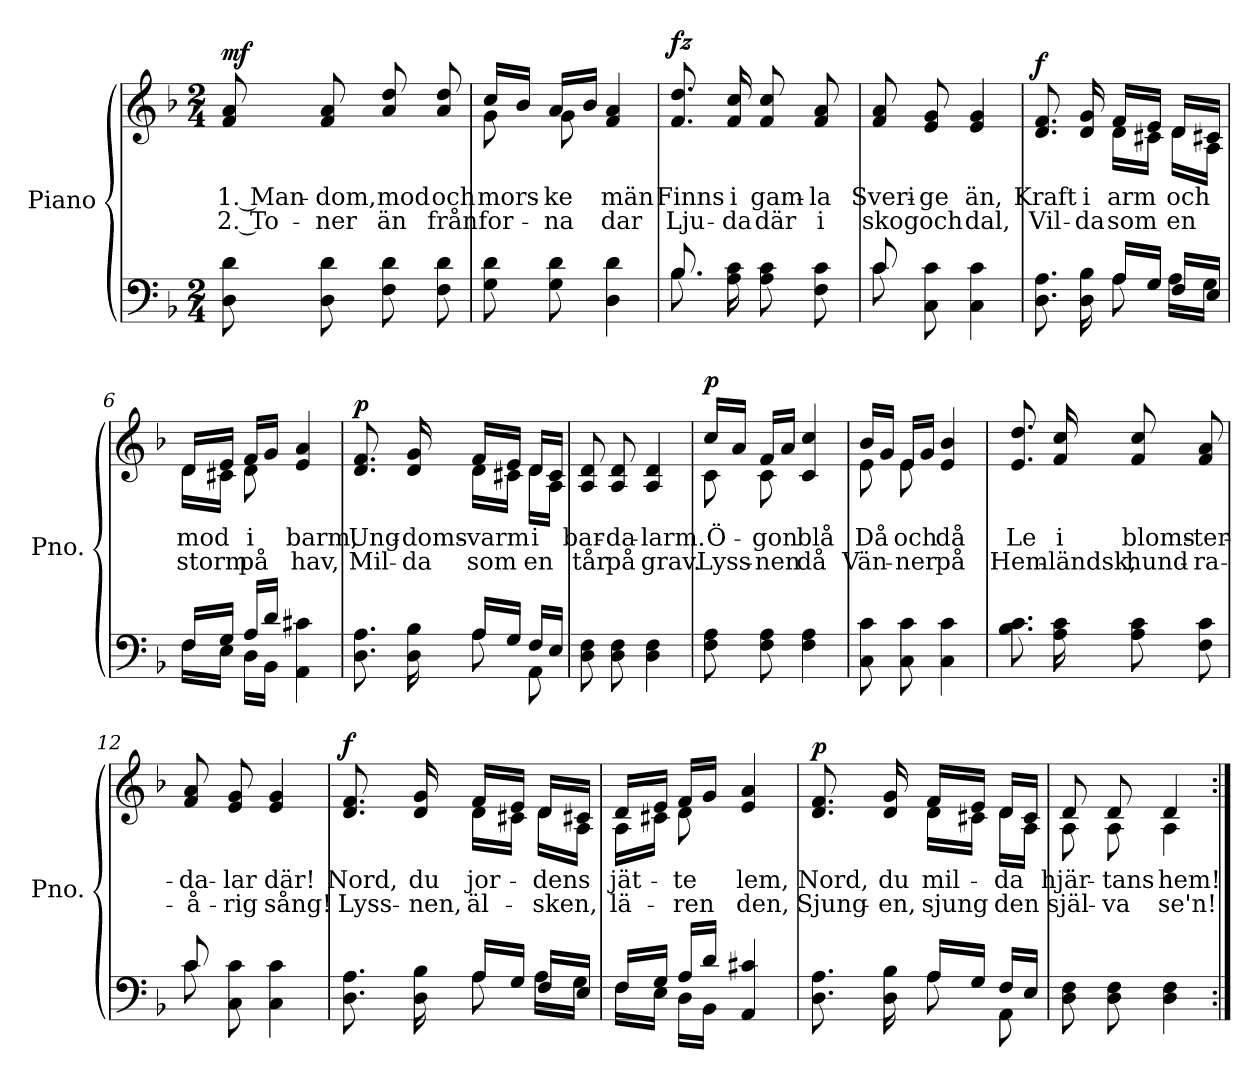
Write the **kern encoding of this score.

**kern	**kern	**text	**text	**dynam
*part1	*part1	*part1	*part1	*part1
*staff2	*staff1	*staff1	*staff1	*staff1/2
*I"Piano	*	*	*	*
*I'Pno.	*	*	*	*
*clefF4	*clefG2	*	*	*
*k[b-]	*k[b-]	*	*	*
*M2/4	*M2/4	*	*	*
*MM60	*MM60	*	*	*
=1	=1	=1	=1	=1
!	!	!LO:LY:b	!LO:LY:b	!LO:DY:a
8D\ 8d\	8f/ 8a/	1. Man-	2. To-	mf
!	!	!LO:LY:b	!LO:LY:b	!
8D\ 8d\	8f/ 8a/	-dom,	-ner	.
!	!	!LO:LY:b	!LO:LY:b	!
8F\ 8d\	8a/ 8dd/	mod	än	.
!	!	!LO:LY:b	!LO:LY:b	!
8F\ 8d\	8a/ 8dd/	och	från	.
=2	=2	=2	=2	=2
!	!	!LO:LY:b	!LO:LY:b	!
*	*^	*	*	*
8G\ 8d\	16cc/LL	8g\	mors-	for-	.
.	16b-/JJ	.	.	.	.
!	!	!	!LO:LY:b	!LO:LY:b	!
8G\ 8d\	16a/LL	8g\	-ke	-na	.
.	16b-/JJ	.	.	.	.
!	!	!	!LO:LY:b	!LO:LY:b	!
4D\ 4d\	4f/ 4a/	4ryy	män	dar	.
=3	=3	=3	=3	=3	=3
*^	*	*	*	*	*
!	!	!	!	!LO:LY:b	!LO:LY:b	!LO:DY:a
*	*	*v	*v	*	*	*
8.B-/	8.B-\	8.f/ 8.dd/	Finns	Lju-	fz
!	!	!	!LO:LY:b	!LO:LY:b	!
16A\ 16c\	4ryy	16f/ 16cc/	i	-da	.
!	!	!	!LO:LY:b	!LO:LY:b	!
8A\ 8c\	.	8f/ 8cc/	gam-	där	.
!	!	!	!LO:LY:b	!LO:LY:b	!
8F\ 8c\	.	8f/ 8a/	-la	i	.
.	16ryy	.	.	.	.
=4	=4	=4	=4	=4	=4
!	!	!	!LO:LY:b	!LO:LY:b	!
8c/	8c\	8f/ 8a/	Sveri-	skog	.
!	!	!	!LO:LY:b	!LO:LY:b	!
8C\ 8c\	4.ryy	8e/ 8g/	-ge	och	.
!	!	!	!LO:LY:b	!LO:LY:b	!
4C\ 4c\	.	4e/ 4g/	än,	dal,	.
!!LO:LB:g=z
=5	=5	=5	=5	=5	=5
!	!	!	!LO:LY:b	!LO:LY:b	!LO:DY:a
*	*	*^	*	*	*
8.D\ 8.A\	4ryy	8.d/ 8.f/	4ryy	Kraft	Vil-	f
!	!	!	!	!LO:LY:b	!LO:LY:b	!
16D\ 16B-\	.	16d/ 16g/	.	i	-da	.
!	!	!	!	!LO:LY:b	!LO:LY:b	!
16A/LL	8A\	16f/LL	16d\LL	arm	som	.
16G/JJ	.	16e/JJ	16c#X\JJ	.	.	.
!	!	!	!	!LO:LY:b	!LO:LY:b	!
16F/LL	16A\LL	16d/LL	16d\LL	och	en	.
16E/JJ	16G\JJ	16c#X/JJ	16A\JJ	.	.	.
=6	=6	=6	=6	=6	=6	=6
!	!	!	!	!LO:LY:b	!LO:LY:b	!
16F/LL	16F\LL	16d/LL	16d\LL	mod	storm	.
16G/JJ	16E\JJ	16e/JJ	16c#X\JJ	.	.	.
!	!	!	!	!LO:LY:b	!LO:LY:b	!
16A/LL	16D\LL	16f/LL	8d\	i	på	.
16d/JJ	16BB-\JJ	16g/JJ	.	.	.	.
!	!	!	!	!LO:LY:b	!LO:LY:b	!
4AA\ 4c#X\	4ryy	4e/ 4a/	4ryy	barm,	hav,	.
=7	=7	=7	=7	=7	=7	=7
!	!	!	!	!LO:LY:b	!LO:LY:b	!LO:DY:a
8.D\ 8.A\	4ryy	8.d/ 8.f/	4ryy	Ung-	Mil-	p
!	!	!	!	!LO:LY:b	!LO:LY:b	!
16D\ 16B-\	.	16d/ 16g/	.	-doms-	-da	.
!	!	!	!	!LO:LY:b	!LO:LY:b	!
16A/LL	8A\	16f/LL	16d\LL	-varm	som	.
16G/JJ	.	16e/JJ	16c#X\JJ	.	.	.
!	!	!	!	!LO:LY:b	!LO:LY:b	!
16F/LL	8AA\	16d/LL	16d\LL	i	en	.
16E/JJ	.	16c#/JJ	16A\JJ	.	.	.
*v	*v	*	*	*	*	*
=8	=8	=8	=8	=8	=8
!	!	!	!LO:LY:b	!LO:LY:b	!
*	*v	*v	*	*	*
8D\ 8F\	8A/ 8d/	bar-	tår	.
!	!	!LO:LY:b	!LO:LY:b	!
8D\ 8F\	8A/ 8d/	-da-	på	.
!	!	!LO:LY:b	!LO:LY:b	!
4D\ 4F\	4A/ 4d/	-larm.	grav.	.
!!LO:LB:g=z
=9	=9	=9	=9	=9
!	!	!LO:LY:b	!LO:LY:b	!LO:DY:a
*	*^	*	*	*
8F\ 8A\	16cc/LL	8c\	Ö-	Lyss-	p
.	16a/JJ	.	.	.	.
!	!	!	!LO:LY:b	!LO:LY:b	!
8F\ 8A\	16f/LL	8c\	-gon	-nen	.
.	16a/JJ	.	.	.	.
!	!	!	!LO:LY:b	!LO:LY:b	!
4F\ 4A\	4c/ 4cc/	4ryy	blå	då	.
=10	=10	=10	=10	=10	=10
!	!	!	!LO:LY:b	!LO:LY:b	!
8C\ 8c\	16b-/LL	8e\	Då	Vän-	.
.	16g/JJ	.	.	.	.
!	!	!	!LO:LY:b	!LO:LY:b	!
8C\ 8c\	16e/LL	8e\	och	-ner	.
.	16g/JJ	.	.	.	.
!	!	!	!LO:LY:b	!LO:LY:b	!
4C\ 4c\	4e/ 4b-/	4ryy	då	på	.
=11	=11	=11	=11	=11	=11
!	!LO:TX:a:i:t=cresc.	!	!	!	!
!	!	!	!LO:LY:b	!LO:LY:b	!
*	*v	*v	*	*	*
8.B-\ 8.c\	8.e/ 8.dd/	Le	Hem-	.
!	!	!LO:LY:b	!LO:LY:b	!
16A\ 16c\	16f/ 16cc/	i	-ländsk,	.
!	!	!LO:LY:b	!LO:LY:b	!
8A\ 8c\	8f/ 8cc/	bloms-	hund-	.
!	!	!LO:LY:b	!LO:LY:b	!
8F\ 8c\	8f/ 8a/	-ter-	-ra-	.
=12	=12	=12	=12	=12
*^	*	*	*	*
!	!	!	!LO:LY:b	!LO:LY:b	!
8c/	8c\	8f/ 8a/	-da-	-å-	.
!	!	!	!LO:LY:b	!LO:LY:b	!
8C\ 8c\	4.ryy	8e/ 8g/	-lar	-rig	.
!	!	!	!LO:LY:b	!LO:LY:b	!
4C\ 4c\	.	4e/ 4g/	där!	sång!	.
!!LO:LB:g=z
=13	=13	=13	=13	=13	=13
!	!	!	!LO:LY:b	!LO:LY:b	!LO:DY:a
*	*	*^	*	*	*
8.D\ 8.A\	4ryy	8.d/ 8.f/	4ryy	Nord,	Lyss-	f
!	!	!	!	!LO:LY:b	!LO:LY:b	!
16D\ 16B-\	.	16d/ 16g/	.	du	-nen,	.
!	!	!	!	!LO:LY:b	!LO:LY:b	!
16A/LL	8A\	16f/LL	16d\LL	jor-	äl-	.
16G/JJ	.	16e/JJ	16c#X\JJ	.	.	.
!	!	!	!	!LO:LY:b	!LO:LY:b	!
16F/LL	16A\LL	16d/LL	16d\LL	-dens	-sken,	.
16E/JJ	16G\JJ	16c#X/JJ	16A\JJ	.	.	.
=14	=14	=14	=14	=14	=14	=14
!	!	!	!	!LO:LY:b	!LO:LY:b	!
16F/LL	16F\LL	16d/LL	16A\LL	jät-	lä-	.
16G/JJ	16E\JJ	16e/JJ	16c#X\JJ	.	.	.
!	!	!	!	!LO:LY:b	!LO:LY:b	!
16A/LL	16D\LL	16f/LL	8d\	-te	-ren	.
16d/JJ	16BB-\JJ	16g/JJ	.	.	.	.
!	!	!	!	!LO:LY:b	!LO:LY:b	!
4AA/ 4c#X/	4ryy	4e/ 4a/	4ryy	lem,	den,	.
=15	=15	=15	=15	=15	=15	=15
!	!	!	!	!LO:LY:b	!LO:LY:b	!LO:DY:a
8.D\ 8.A\	4ryy	8.d/ 8.f/	4ryy	Nord,	Sjung-	p
!	!	!	!	!LO:LY:b	!LO:LY:b	!
16D\ 16B-\	.	16d/ 16g/	.	du	-en,	.
!	!	!	!	!LO:LY:b	!LO:LY:b	!
16A/LL	8A\	16f/LL	16d\LL	mil-	sjung	.
16G/JJ	.	16e/JJ	16c#X\JJ	.	.	.
!	!	!	!	!LO:LY:b	!LO:LY:b	!
16F/LL	8AA\	16d/LL	16d\LL	-da	den	.
16E/JJ	.	16c#/JJ	16A\JJ	.	.	.
*v	*v	*	*	*	*	*
=16	=16	=16	=16	=16	=16
!	!	!	!LO:LY:b	!LO:LY:b	!
8D\ 8F\	8d/	8A\	hjär-	själ-	.
!	!	!	!LO:LY:b	!LO:LY:b	!
8D\ 8F\	8d/	8A\	-tans	-va	.
!	!	!	!LO:LY:b	!LO:LY:b	!
4D\ 4F\	4d/	4A\	hem!	se'n!	.
*	*v	*v	*	*	*
=:|!	=:|!	=:|!	=:|!	=:|!
*-	*-	*-	*-	*-
